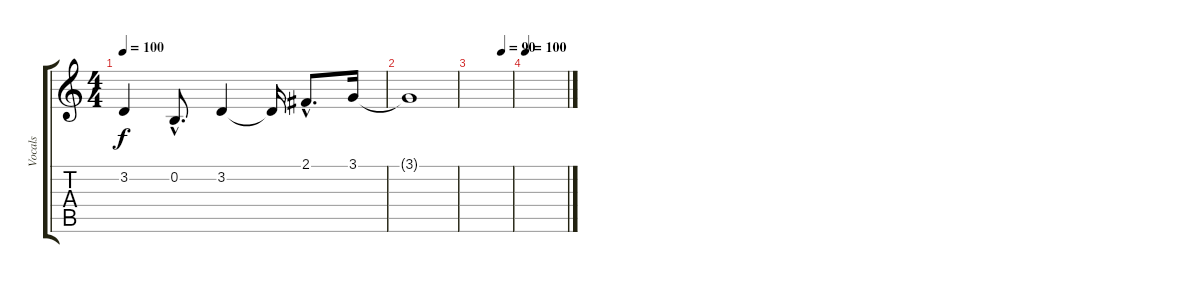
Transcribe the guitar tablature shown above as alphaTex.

\track ("Vocals" "Vocals") {instrument bassoon}
\staff {score tabs}
\tuning (E4 B3 G3 D3 A2 D2) {hide}
\ts (4 4)
\tempo 100
\clef g2
\ks c
3.2{t}.4{dy f} 0.2{hac}.8{d} 3.2.4 3.2{t}.16 2.1{hac}.8{d} 3.1.16 |
3.1{t}.1 |
\tempo (90 0.75)
|
\tempo 100
